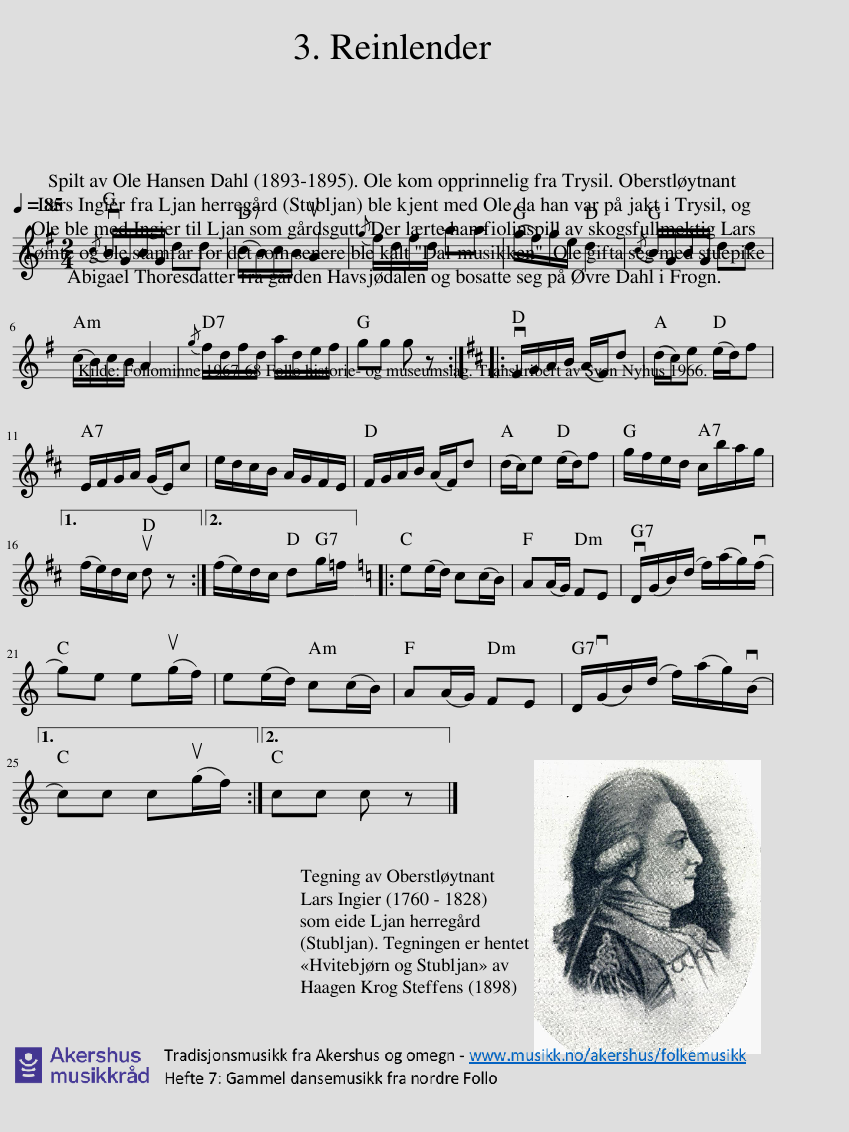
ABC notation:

X:1
L:1/8
Q:1/4=85
M:2/4
I:linebreak $
K:G
V:1 treble
V:1
{/c} vB/G/B/G/ dd | (c/B/)c/B/ uA2 |{/g} f/d/f/d/ aa | (g/f/)g/e/ d2 |{/c} B/G/B/G/ dd |$ %5
 (c/B/)c/B/ A2 |{/g} f/d/f/d/ a/d/e/f/ | gg g z ::[K:D] vF/G/A/B/ (A/F/)d | (d/c/)e (e/d/)f |$ %10
 E/F/G/A/ (G/E/)c | e/d/c/B/ A/G/F/E/ | F/G/A/B/ (A/F/)d | (d/c/)e (e/d/)f | g/f/e/d/ c/b/a/g/ |1$ %15
 (f/e/)d/c/ ud z :|2 (f/e/)d/c/ dg/=f/ |:[K:C] e(e/d/) c(c/B/) | A(A/G/) FE | vD/(G/B/)(d/ f/)(a/g/)(vf/ |$ %20
 g)e e(ug/f/) | e(e/d/) c(c/B/) | A(A/G/) FE | D/(vG/B/)(d/ f/)(a/g/)(vB/ |1$ c)c c(ug/f/) :|2 %25
 cc c z |] z4 | z4 |] %28
